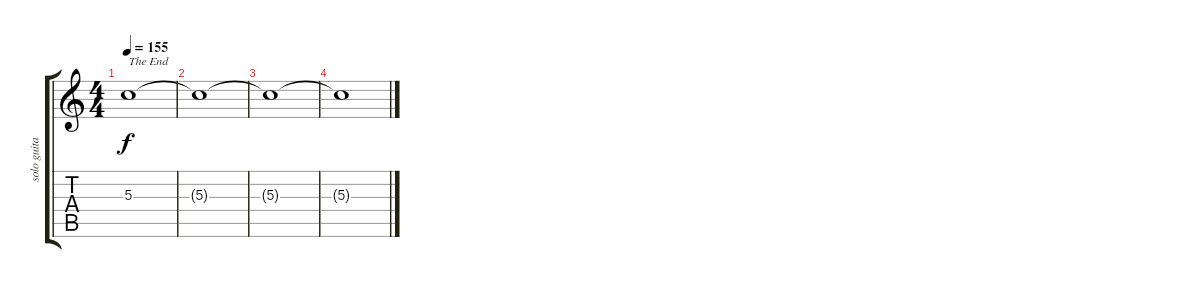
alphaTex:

\track ("solo guitar" "solo guita") {instrument distortionguitar}
\staff {score tabs}
\tuning (E4 B3 G3 D3 A2 E2) {hide}
\ts (4 4)
\tempo 155
\clef g2
\ks c
5.3.1{txt "The End" dy f volume 0} |
5.3{t}.1 |
5.3{t}.1 |
5.3{t}.1
